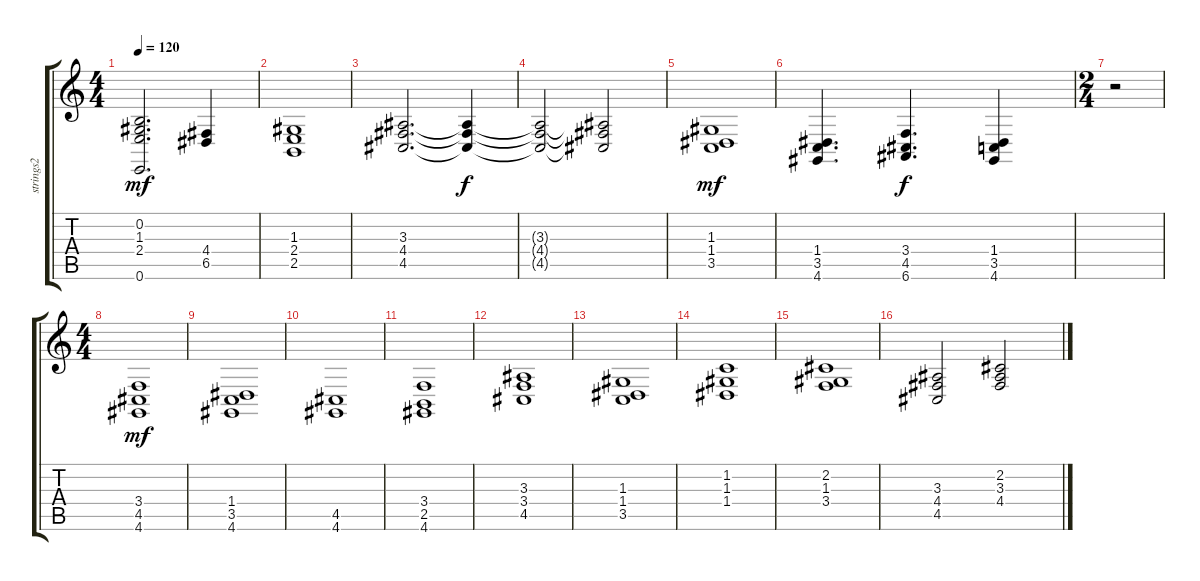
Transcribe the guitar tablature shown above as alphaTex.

\track ("strings2" "strings2") {instrument synthstrings1}
\staff {score tabs}
\tuning (E4 B3 G3 D3 A2 E2) {hide}
\ts (4 4)
\tempo 120
\clef g2
\ks c
(0.2 1.3 2.4 0.6).2{d dy mf} (4.4 6.5).4 |
(1.3 2.4 2.5).1 |
(3.3 4.4 4.5).2{d} (3.3{t} 4.4{t} 4.5{t}).4{dy f} |
(3.3{t} 4.4{t} 4.5{t}).2 (3.3{t} 4.4{t} 4.5{t}).2 |
(1.3 1.4 3.5).1{dy mf} |
(1.4 3.5 4.6).4{d} (3.4 4.5 6.6).4{d dy f} (1.4 3.5 4.6).4 |
\ts (2 4)
r.2 |
\ts (4 4)
(3.4 4.5 4.6).1{dy mf} |
(1.4 3.5 4.6).1 |
(4.5 4.6).1 |
(3.4 2.5 4.6).1 |
(3.3 3.4 4.5).1 |
(1.3 1.4 3.5).1 |
(1.2 1.3 1.4).1 |
(2.2 1.3 3.4).1 |
(3.3 4.4 4.5).2 (2.2 3.3 4.4).2
